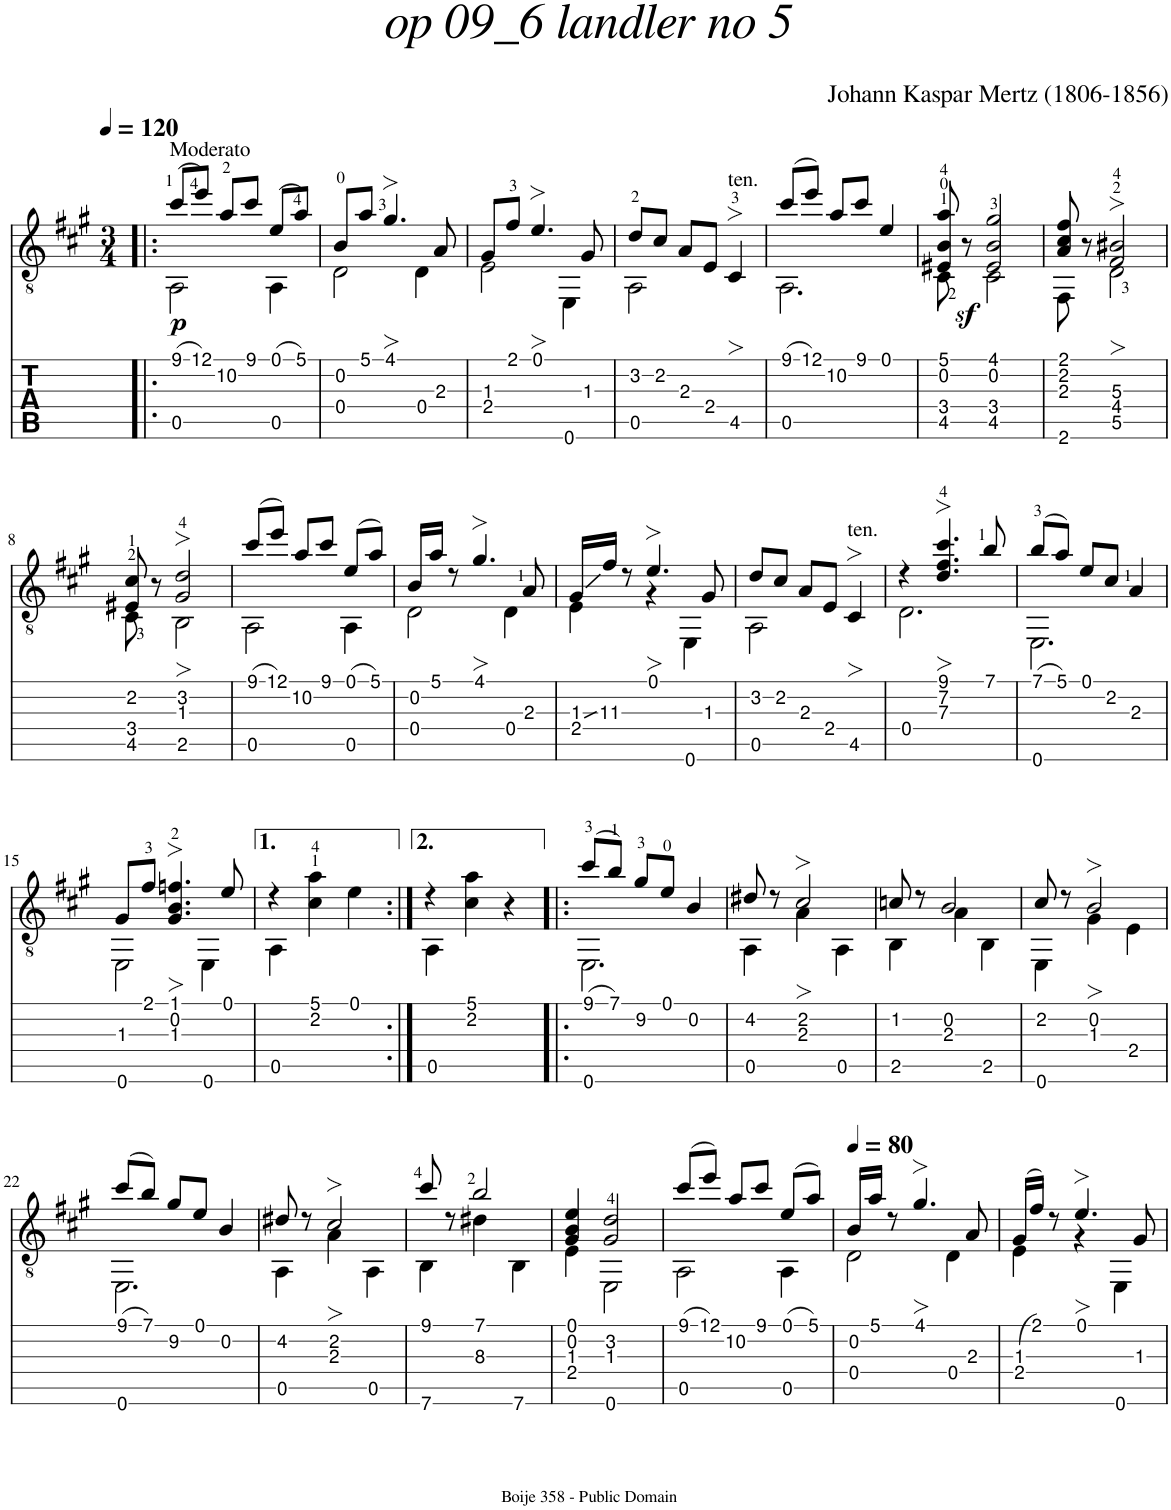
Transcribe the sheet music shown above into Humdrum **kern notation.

**kern	**kern	**dynam
*part1	*part1	*part1
*staff2	*staff1	*staff1/2
*I"Guitar	*	*
*I'Guit.	*	*
*stria6	*	*
*	*clefGv2	*
*k[f#c#g#]	*k[f#c#g#]	*
*M3/4	*M3/4	*
*MM120	*MM120	*
=1!|:	=1!|:	=1!|:
*^	*^	*
!	!	!LO:TX:a:t=Moderato	!	!
!	!	!	!	!LO:DY:b
8cc#L	2AA	(8cc#/L	2AA\	p
8eeJ	.	8ee/J)	.	.
8aL	.	8a/L	.	.
8cc#J	.	8cc#/J	.	.
8eL	4AA	(8e/L	4AA\	.
8aJ	.	8a/J)	.	.
=2	=2	=2	=2	=2
8BL	2D	8B/L	2D\	.
8aJ	.	8a/J	.	.
4.g#>	.	4.g#>/	.	.
.	4D	.	4D\	.
8A	.	8A/	.	.
=3	=3	=3	=3	=3
8G#L	2E	8G#/L	2E\	.
8f#J	.	8f#/J	.	.
4.e>	.	4.e>/	.	.
.	4EE	.	4EE\	.
8G#	.	8G#/	.	.
=4	=4	=4	=4	=4
8dL	2AA	8d/L	2AA\	.
8c#J	.	8c#/J	.	.
8AL	.	8A/L	.	.
8EJ	.	8E/J	.	.
!	!	!LO:TX:a:t=ten.	!	!
4C#>	4ryy	4C#>/	4ryy	.
=5	=5	=5	=5	=5
8cc#L	2.AA	(8cc#/L	2.AA\	.
8eeJ	.	8ee/J)	.	.
8aL	.	8a/L	.	.
8cc#J	.	8cc#/J	.	.
4e	.	4e/	.	.
=6	=6	=6	=6	=6
8E# 8B 8a	8C#	8E#X/ 8B/ 8a/	8C#\	.
!	!	!	!	!LO:DY:b
8r	8ryy	8r	8ryy	sf
2E# 2B 2g#	2C#	2E#/ 2B/ 2g#/	2C#\	.
=7	=7	=7	=7	=7
8A 8c# 8f#	8FF#	8A/ 8c#/ 8f#/	8FF#\	.
8r	8ryy	8r	8ryy	.
2F#> 2B#>	2D	2F#/> 2B#X/>	2D\	.
!!LO:LB:g=z	!!
=8	=8	=8	=8	=8
8E# 8c#	8C#	8E#X/ 8c#/	8C#\	.
8r	8ryy	8r	8ryy	.
2G#> 2d>	2BB	2G#/> 2d/>	2BB\	.
=9	=9	=9	=9	=9
8cc#L	2AA	(8cc#/L	2AA\	.
8eeJ	.	8ee/J)	.	.
8aL	.	8a/L	.	.
8cc#J	.	8cc#/J	.	.
8eL	4AA	(8e/L	4AA\	.
8aJ	.	8a/J)	.	.
=10	=10	=10	=10	=10
16BLL	2D	16B/LL	2D\	.
16aJJ	.	16a/JJ	.	.
8r	.	8r	.	.
4.g#>	.	4.g#>/	.	.
.	4D	.	4D\	.
8A	.	8A/	.	.
=11	=11	=11	=11	=11
16G#LL	4E	16G#/LL	4E\	.
16f#JJ	.	16f#/JJ	.	.
8r	.	8r	.	.
4.e>	4r	4.e>/	4r	.
.	4EE	.	4EE\	.
8G#	.	8G#/	.	.
=12	=12	=12	=12	=12
8dL	2AA	8d/L	2AA\	.
8c#J	.	8c#/J	.	.
8AL	.	8A/L	.	.
8EJ	.	8E/J	.	.
!	!	!LO:TX:a:t=ten.	!	!
4C#>	4ryy	4C#>/	4ryy	.
=13	=13	=13	=13	=13
4r	2.D	4r	2.D\	.
4.d> 4.f#> 4.cc#>	.	4.d/> 4.f#/> 4.cc#/>	.	.
8b	.	8b/	.	.
=14	=14	=14	=14	=14
8bL	2.EE	(8b/L	2.EE\	.
8aJ	.	8a/J)	.	.
8eL	.	8e/L	.	.
8c#J	.	8c#/J	.	.
4A	.	4A/	.	.
!!LO:LB:g=z	!!
=15	=15	=15	=15	=15
8G#L	2EE	8G#/L	2EE\	.
8f#J	.	8f#/J	.	.
4.G#> 4.B> 4.f>	.	4.G#/> 4.B/> 4.fn/>	.	.
.	4EE	.	4EE\	.
8e	.	8e/	.	.
=16	=16	=16	=16	=16
4r	4AA	4r	4AA\	.
4c# 4a	2ryy	4c#\ 4a\	2ryy	.
4e	.	4e\	.	.
=17:|!	=17:|!	=17:|!	=17:|!	=17:|!
4r	4AA	4r	4AA\	.
4c# 4a	2ryy	4c#\ 4a\	2ryy	.
4r	.	4r	.	.
=18!|:	=18!|:	=18!|:	=18!|:	=18!|:
8cc#L	2.EE	(8cc#/L	2.EE\	.
8bJ	.	8b/J)	.	.
8g#L	.	8g#/L	.	.
8eJ	.	8e/J	.	.
4B	.	4B/	.	.
=19	=19	=19	=19	=19
8d#	4AA	8d#X/	4AA\	.
8r	.	8r	.	.
2c#>	4A	2c#>/	4A\	.
.	4AA	.	4AA\	.
=20	=20	=20	=20	=20
8c	4BB	8cn/	4BB\	.
8r	.	8r	.	.
2B	4A	2B/	4A\	.
.	4BB	.	4BB\	.
=21	=21	=21	=21	=21
8c#	4EE	8c#/	4EE\	.
8r	.	8r	.	.
2B	4G#>	2B/	4G#>\	.
.	4E	.	4E\	.
!!LO:LB:g=z	!!
=22	=22	=22	=22	=22
8cc#L	2.EE	(8cc#/L	2.EE\	.
8bJ	.	8b/J)	.	.
8g#L	.	8g#/L	.	.
8eJ	.	8e/J	.	.
4B	.	4B/	.	.
=23	=23	=23	=23	=23
8d#	4AA	8d#X/	4AA\	.
8r	.	8r	.	.
2c#>	4A	2c#>/	4A\	.
.	4AA	.	4AA\	.
=24	=24	=24	=24	=24
8cc#	4BB	8cc#/	4BB\	.
8r	.	8r	.	.
2b	4d#	2b/	4d#X\	.
.	4BB	.	4BB\	.
=25	=25	=25	=25	=25
4G# 4B 4e	4E	4G#/ 4B/ 4e/	4E\	.
2G# 2d	2EE	2G#/ 2d/	2EE\	.
=26	=26	=26	=26	=26
8cc#L	2AA	(8cc#/L	2AA\	.
8eeJ	.	8ee/J)	.	.
8aL	.	8a/L	.	.
8cc#J	.	8cc#/J	.	.
8eL	4AA	(8e/L	4AA\	.
8aJ	.	8a/J)	.	.
=27	=27	=27	=27	=27
*	*	*MM80	*	*
16BLL	2D	16B/LL	2D\	.
16aJJ	.	16a/JJ	.	.
8r	.	8r	.	.
4.g#>	.	4.g#>/	.	.
.	4D	.	4D\	.
8A	.	8A/	.	.
=28	=28	=28	=28	=28
16G#LL	4E	(16G#/LL	4E\	.
16f#JJ	.	16f#/JJ)	.	.
8r	.	8r	.	.
4.e>	4r	4.e>/	4r	.
.	4EE	.	4EE\	.
8G#	.	8G#/	.	.
*v	*v	*	*	*
*	*v	*v	*
=	=	=
*-	*-	*-
